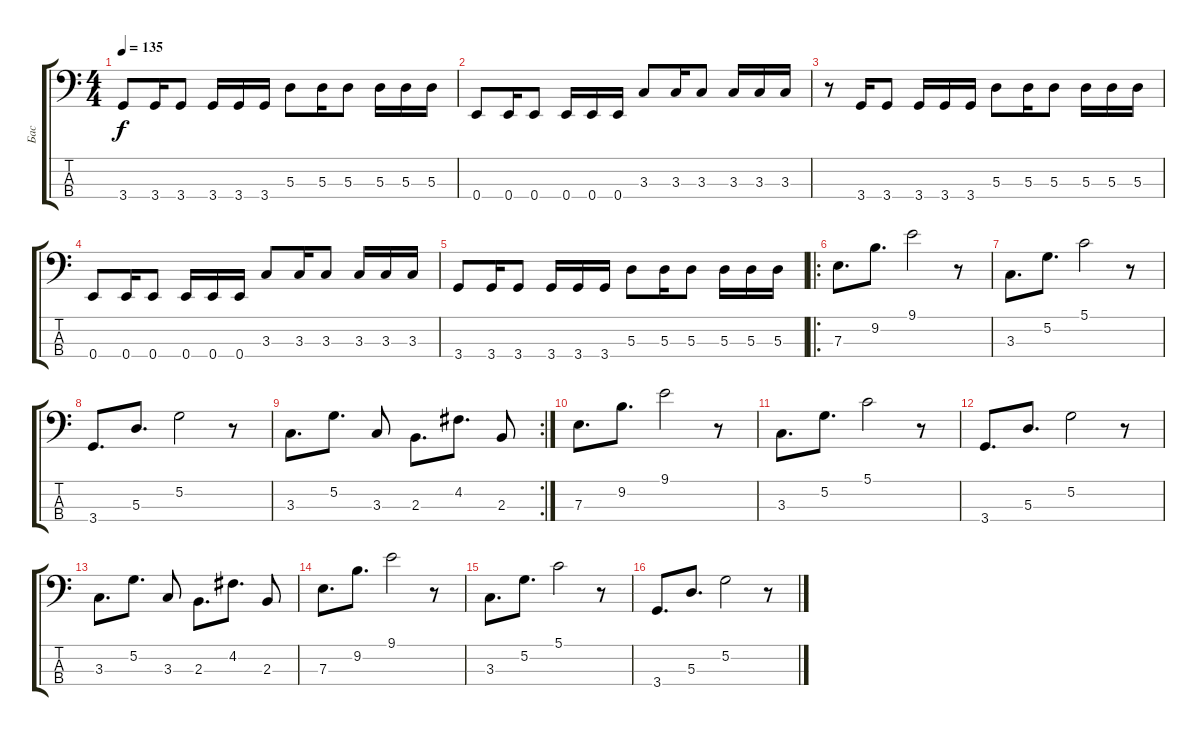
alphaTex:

\track ("Бас" "Бас") {instrument electricbasspick}
\staff {score tabs}
\tuning (G2 D2 A1 E1) {hide}
\ts (4 4)
\tempo 135
\clef f4
\ks c
3.4.8{dy f} 3.4.16 3.4.8 3.4.16 3.4.16 3.4.16 5.3.8 5.3.16 5.3.8 5.3.16 5.3.16 5.3.16 |
0.4.8 0.4.16 0.4.8 0.4.16 0.4.16 0.4.16 3.3.8 3.3.16 3.3.8 3.3.16 3.3.16 3.3.16 |
r.8 3.4.16 3.4.8 3.4.16 3.4.16 3.4.16 5.3.8 5.3.16 5.3.8 5.3.16 5.3.16 5.3.16 |
0.4.8 0.4.16 0.4.8 0.4.16 0.4.16 0.4.16 3.3.8 3.3.16 3.3.8 3.3.16 3.3.16 3.3.16 |
3.4.8 3.4.16 3.4.8 3.4.16 3.4.16 3.4.16 5.3.8 5.3.16 5.3.8 5.3.16 5.3.16 5.3.16 |
\ro
7.3.8{d} 9.2.8{d} 9.1.2 r.8 |
3.3.8{d} 5.2.8{d} 5.1.2 r.8 |
3.4.8{d} 5.3.8{d} 5.2.2 r.8 |
\rc 2
3.3.8{d} 5.2.8{d} 3.3.8 2.3.8{d} 4.2.8{d} 2.3.8 |
7.3.8{d} 9.2.8{d} 9.1.2 r.8 |
3.3.8{d} 5.2.8{d} 5.1.2 r.8 |
3.4.8{d} 5.3.8{d} 5.2.2 r.8 |
3.3.8{d} 5.2.8{d} 3.3.8 2.3.8{d} 4.2.8{d} 2.3.8 |
7.3.8{d} 9.2.8{d} 9.1.2 r.8 |
3.3.8{d} 5.2.8{d} 5.1.2 r.8 |
3.4.8{d} 5.3.8{d} 5.2.2 r.8
